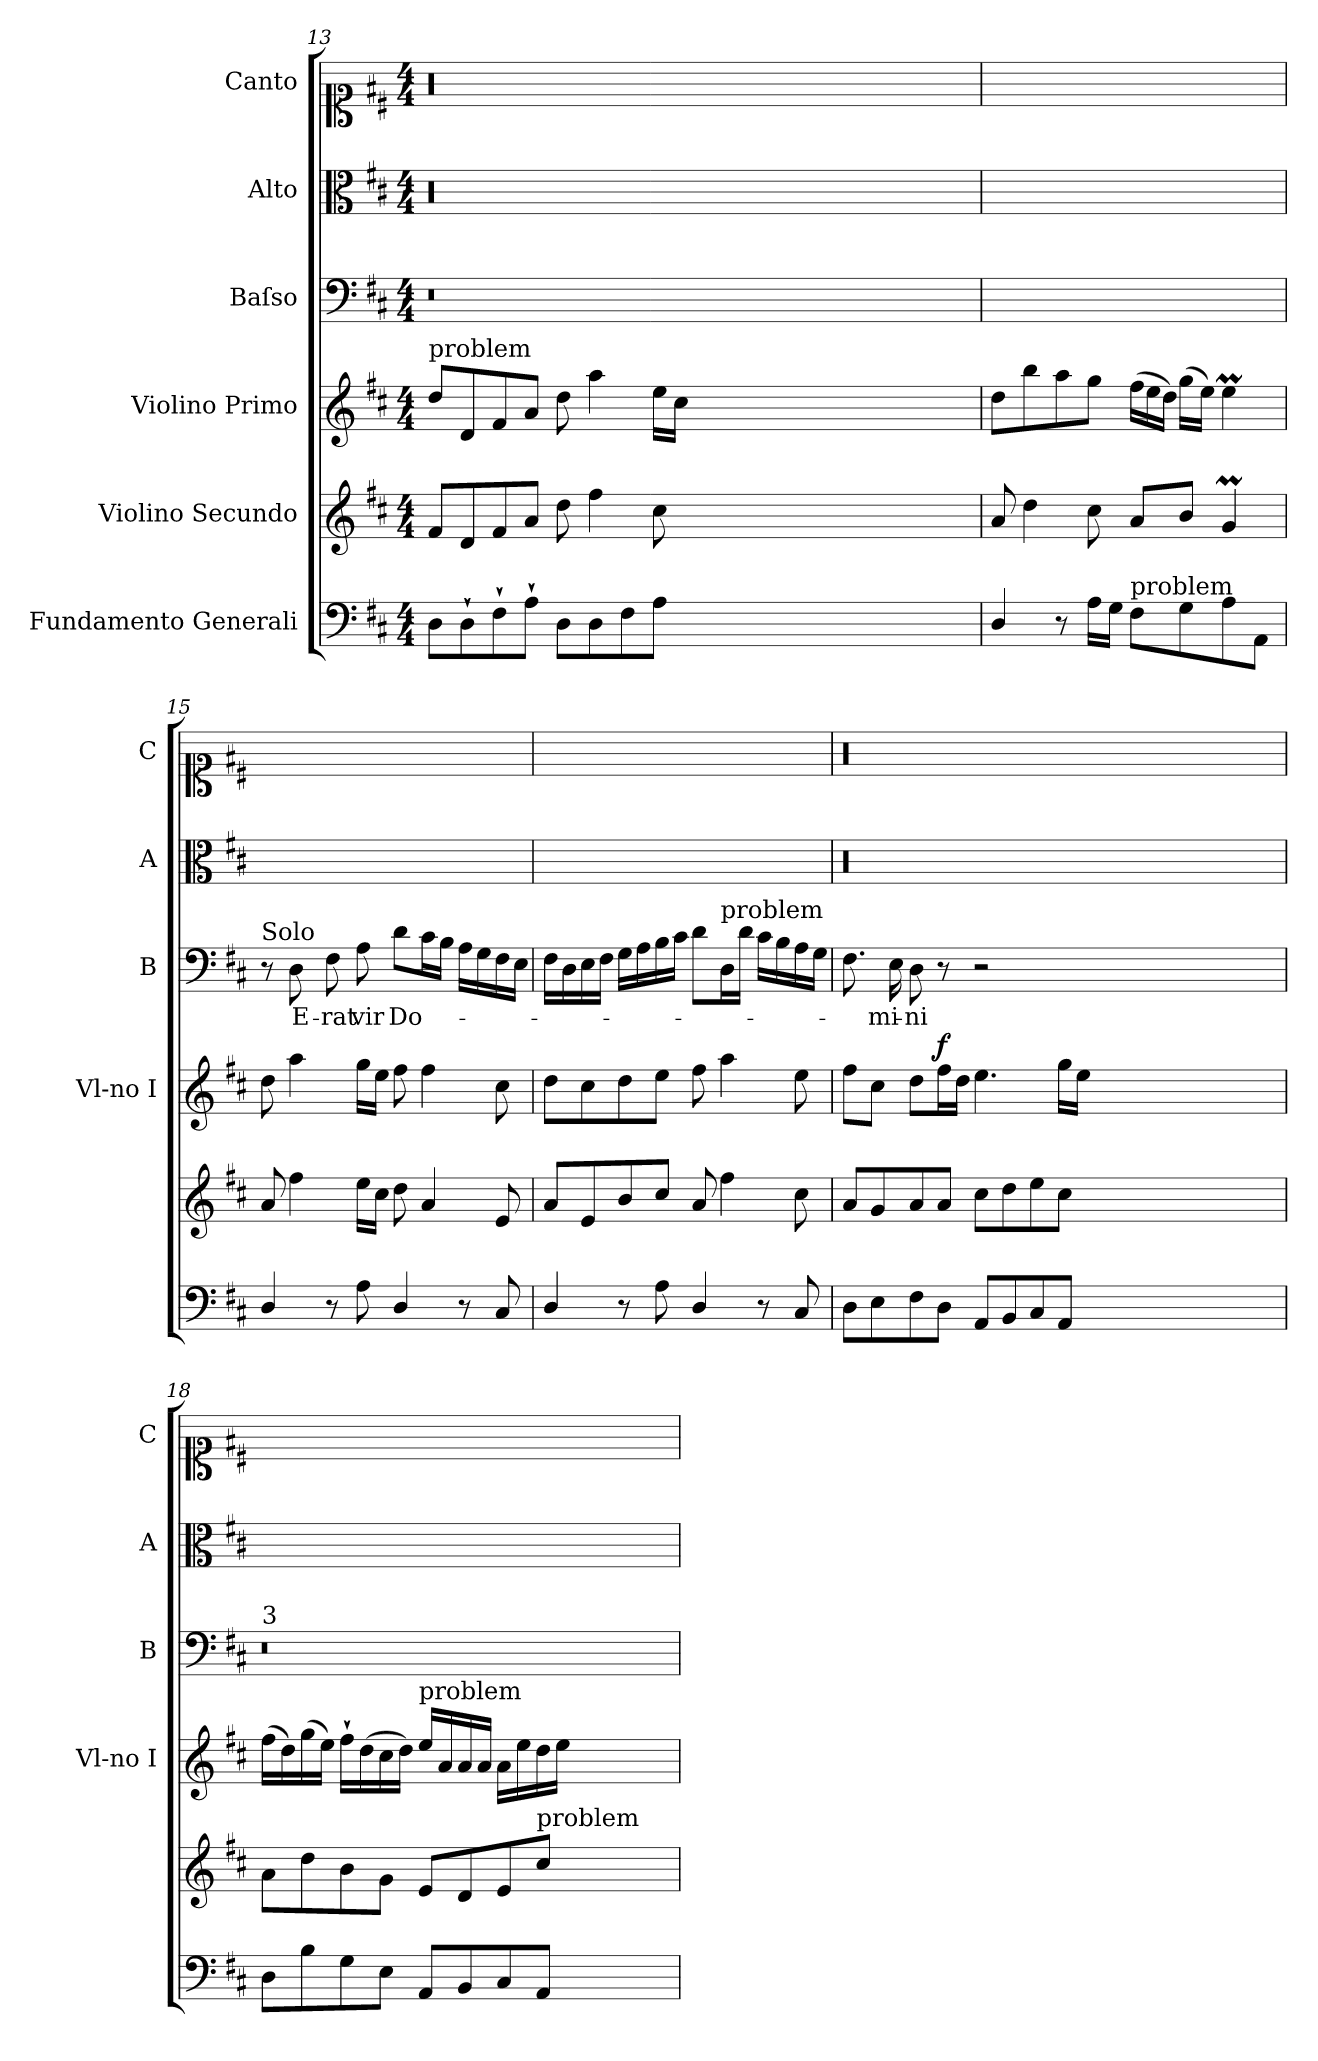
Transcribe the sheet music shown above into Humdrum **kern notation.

**kern	**kern	**kern	**dynam	**kern	**text	**kern	**kern
*part6	*part5	*part4	*part4	*part3	*part3	*part2	*part1
*staff6	*staff5	*staff4	*staff4	*staff3	*staff3	*staff2	*staff1
*I"Fundamento Generali	*I"Violino Secundo	*I"Violino Primo	*	*I"Baſso	*	*I"Alto	*I"Canto
*	*	*I'Vl-no I	*	*I'B	*	*I'A	*I'C
*clefF4	*clefG2	*clefG2	*	*clefF4	*	*clefC3	*clefC1
*k[f#c#]	*k[f#c#]	*k[f#c#]	*	*k[f#c#]	*	*k[f#c#]	*k[f#c#]
*M4/4	*M4/4	*M4/4	*	*M4/4	*	*M4/4	*M4/4
=13	=13	=13	=13	=13	=13	=13	=13
!	!	!LO:TX:a:t=problem	!	!	!	!	!
8D\L	8f#/L	8dd\L	.	0r	.	00r	00r
8D`\	8d/	8d/	.	.	.	.	.
8F#`\	8f#/	8f#/	.	.	.	.	.
8A`\J	8a/J	8a/J	.	.	.	.	.
8D\L	8dd\	8dd\	.	.	.	.	.
8D\	4ff#\	4aa\	.	.	.	.	.
8F#\	.	.	.	.	.	.	.
8A\J	8cc#\	16ee\LL	.	.	.	.	.
.	.	16cc#\JJ	.	.	.	.	.
0.ryy	0.ryy	0.ryy	.	.	.	.	.
.	.	.	.	0ryy	.	.	.
=14	=14	=14	=14	=14	=14	=14	=14
4D/	8a/	8dd\L	.	1ryy	.	1ryy	1ryy
.	4dd\	8bb\	.	.	.	.	.
8r	.	8aa\	.	.	.	.	.
16A\LL	8cc#\	8gg\J	.	.	.	.	.
16G\JJ	.	.	.	.	.	.	.
*	*	*Xtuplet	*	*	*	*	*
!LO:TX:a:t=problem	!	!	!	!	!	!	!
8F#\L	8a/L	(24ff#\LL	.	.	.	.	.
.	.	24ee\	.	.	.	.	.
.	.	24dd\JJ)	.	.	.	.	.
8G\	8b/J	(16gg\LL	.	.	.	.	.
.	.	16ee\JJ)	.	.	.	.	.
8A\	4gM/	4eeM\	.	.	.	.	.
8AA/J	.	.	.	.	.	.	.
=15	=15	=15	=15	=15	=15	=15	=15
!	!	!	!	!LO:TX:a:t=Solo	!	!	!
!	!	!	!LO:DY:a	!	!	!	!
4D/	8a/	8dd\	a	8r	.	1ryy	1ryy
.	4ff#\	4aa\	.	8D\	E-	.	.
8r	.	.	.	8F#\	-rat	.	.
8A\	16ee\LL	16gg\LL	.	8A\	vir	.	.
.	16cc#\JJ	16ee\JJ	.	.	.	.	.
4D/	8dd\	8ff#\	.	8d\L	Do-	.	.
.	4a/	4ff#\	.	16c#\L	.	.	.
.	.	.	.	16B\JJ	.	.	.
8r	.	.	.	16A\LL	.	.	.
.	.	.	.	16G\	.	.	.
8C#/	8e/	8cc#\	.	16F#\	.	.	.
.	.	.	.	16E\JJ	.	.	.
=16	=16	=16	=16	=16	=16	=16	=16
4D/	8a/L	8dd\L	.	16F#\LL	.	1ryy	1ryy
.	.	.	.	16D\	.	.	.
.	8e/	8cc#\	.	16E\	.	.	.
.	.	.	.	16F#\JJ	.	.	.
8r	8b/	8dd\	.	16G\LL	.	.	.
.	.	.	.	16A\	.	.	.
8A\	8cc#/J	8ee\J	.	16B\	.	.	.
.	.	.	.	16c#\JJ	.	.	.
4D/	8a/	8ff#\	.	8d\L	.	.	.
!	!	!	!	!LO:TX:a:t=problem	!	!	!
.	4ff#\	4aa\	.	16D/L	.	.	.
.	.	.	.	16d\JJ	.	.	.
8r	.	.	.	16c#\LL	.	.	.
.	.	.	.	16B\	.	.	.
8C#/	8cc#\	8ee\	.	16A\	.	.	.
.	.	.	.	16G\JJ	.	.	.
=17	=17	=17	=17	=17	=17	=17	=17
8D\L	8a/L	8ff#\L	.	8.F#\	.	00r	00r
8E\	8g/	8cc#\J	.	.	.	.	.
.	.	.	.	16E\	-mi-	.	.
8F#\	8a/	8dd\L	.	8D\	-ni	.	.
!	!	!	!LO:DY:a	!	!	!	!
8D\J	8a/J	16ff#\L	f	8r	.	.	.
.	.	16dd\JJ	.	.	.	.	.
8AA/L	8cc#\L	4.ee\	.	2r	.	.	.
8BB/	8dd\	.	.	.	.	.	.
8C#/	8ee\	.	.	.	.	.	.
8AA/J	8cc#\J	16gg\LL	.	.	.	.	.
.	.	16ee\JJ	.	.	.	.	.
0.ryy	0.ryy	0.ryy	.	0.ryy	.	.	.
=18	=18	=18	=18	=18	=18	=18	=18
!	!	!	!	!LO:TX:a:t=3	!	!	!
8D\L	8a\L	(16ff#\LL	.	0r	.	0ryy	0ryy
.	.	16dd\)	.	.	.	.	.
8B\	8dd\	(16gg\	.	.	.	.	.
.	.	16ee\JJ)	.	.	.	.	.
8G\	8b\	16ff#`\LL	.	.	.	.	.
.	.	(16dd\	.	.	.	.	.
8E\J	8g\J	16cc#\	.	.	.	.	.
.	.	16dd\JJ)	.	.	.	.	.
!	!	!LO:TX:a:t=problem	!	!	!	!	!
8AA/L	8e/L	16ee\LL	.	.	.	.	.
.	.	16a/	.	.	.	.	.
8BB/	8d/	16a/	.	.	.	.	.
.	.	16a/JJ	.	.	.	.	.
8C#/	8e/	16a\LL	.	.	.	.	.
.	.	16ee\	.	.	.	.	.
!	!LO:TX:a:t=problem	!	!	!	!	!	!
8AA/J	8cc#\J	16dd\	.	.	.	.	.
.	.	16ee\JJ	.	.	.	.	.
1ryy	1ryy	1ryy	.	.	.	.	.
=	=	=	=	=	=	=	=
*-	*-	*-	*-	*-	*-	*-	*-
